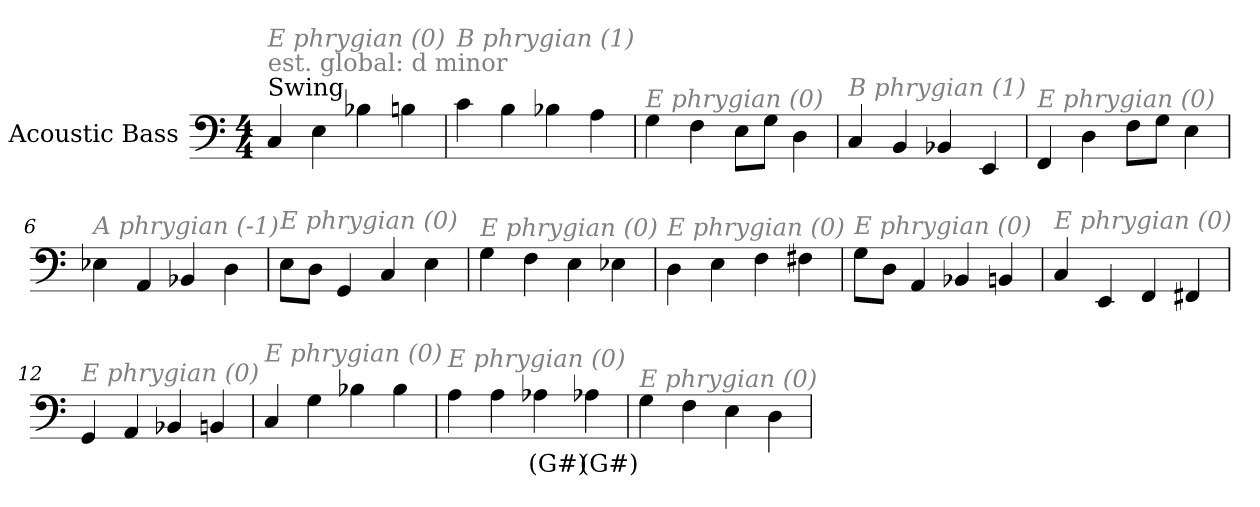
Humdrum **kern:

**kern	**text
*part1	*part1
*staff1	*staff1
*I"Acoustic Bass	*
*clefF4	*
*ITrd7c12	*
*k[]	*
*C:	*
*M4/4	*
*MM144	*
=1	=1
!LO:TX:a:t=Swing	!
!LO:TX:a:color=#808080:t=est. global&colon; d minor	!
!LO:TX:i:color=#808080:t=E phrygian (0)	!
4CC	.
4EE	.
4BB-X	.
4BBn	.
=2	=2
!LO:TX:i:color=#808080:t=B phrygian (1)	!
4C	.
4BB	.
4BB-X	.
4AA	.
=3	=3
!LO:TX:i:color=#808080:t=E phrygian (0)	!
4GG	.
4FF	.
8EEL	.
8GGJ	.
4DD	.
=4	=4
!LO:TX:i:color=#808080:t=B phrygian (1)	!
4CC	.
4BBB	.
4BBB-X	.
4EEE	.
=5	=5
!LO:TX:i:color=#808080:t=E phrygian (0)	!
4FFF	.
4DD	.
8FFL	.
8GGJ	.
4EE	.
=6	=6
!LO:TX:i:color=#808080:t=A phrygian (-1)	!
4EE-X	.
4AAA	.
4BBB-X	.
4DD	.
=7	=7
!LO:TX:i:color=#808080:t=E phrygian (0)	!
8EEL	.
8DDJ	.
4GGG	.
4CC	.
4EE	.
=8	=8
!LO:TX:i:color=#808080:t=E phrygian (0)	!
4GG	.
4FF	.
4EE	.
4EE-X	.
=9	=9
!LO:TX:i:color=#808080:t=E phrygian (0)	!
4DD	.
4EE	.
4FF	.
4FF#X	.
=10	=10
!LO:TX:i:color=#808080:t=E phrygian (0)	!
8GGL	.
8DDJ	.
4AAA	.
4BBB-X	.
4BBBn	.
=11	=11
!LO:TX:i:color=#808080:t=E phrygian (0)	!
4CC	.
4EEE	.
4FFF	.
4FFF#X	.
=12	=12
!LO:TX:i:color=#808080:t=E phrygian (0)	!
4GGG	.
4AAA	.
4BBB-X	.
4BBBn	.
=13	=13
!LO:TX:i:color=#808080:t=E phrygian (0)	!
4CC	.
4GG	.
4BB-X	.
4BB-	.
=14	=14
!LO:TX:i:color=#808080:t=E phrygian (0)	!
4AA	.
4AA	.
4AA-Xi	(G#)
4AA-Xi	(G#)
=15	=15
!LO:TX:i:color=#808080:t=E phrygian (0)	!
4GG	.
4FF	.
4EE	.
4DD	.
=	=
*-	*-
